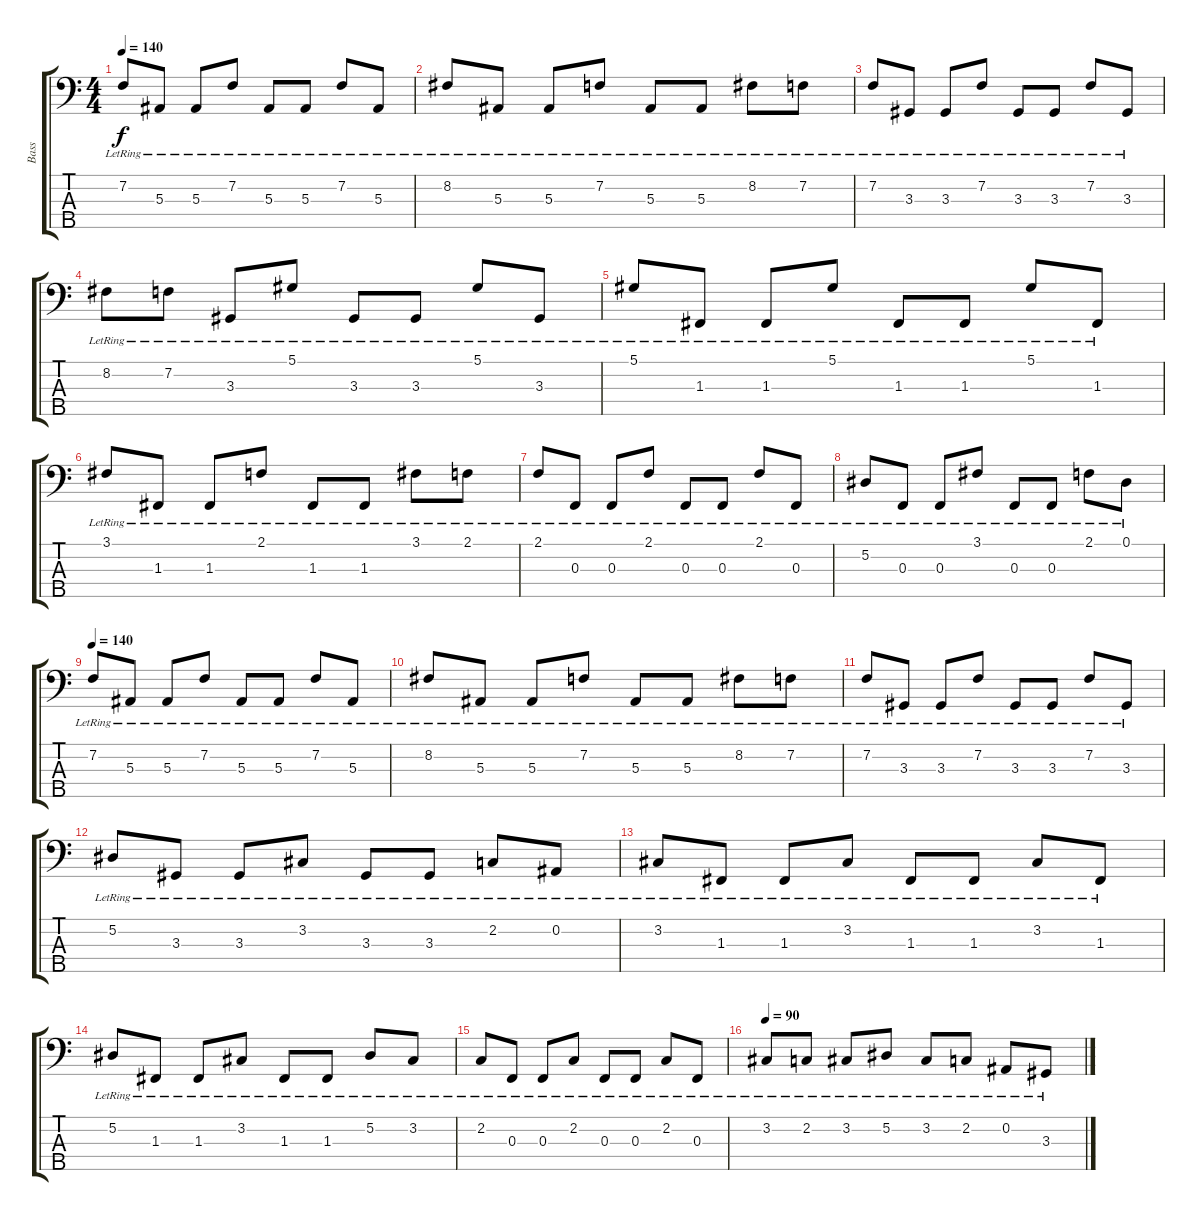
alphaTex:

\track ("Bass" "Bass") {instrument electricbassfinger}
\staff {score tabs}
\tuning (Eb2 Bb1 F1 C1 G0) {hide}
\ts (4 4)
\tempo 140
\clef f4
\ks c
7.2{lr}.8{dy f} 5.3{lr}.8 5.3{lr}.8 7.2{lr}.8 5.3{lr}.8 5.3{lr}.8 7.2{lr}.8 5.3{lr}.8 |
8.2{lr}.8 5.3{lr}.8 5.3{lr}.8 7.2{lr}.8 5.3{lr}.8 5.3{lr}.8 8.2{lr}.8 7.2{lr}.8 |
7.2{lr}.8 3.3{lr}.8 3.3{lr}.8 7.2{lr}.8 3.3{lr}.8 3.3{lr}.8 7.2{lr}.8 3.3{lr}.8 |
8.2{lr}.8 7.2{lr}.8 3.3{lr}.8 5.1{lr}.8 3.3{lr}.8 3.3{lr}.8 5.1{lr}.8 3.3{lr}.8 |
5.1{lr}.8 1.3{lr}.8 1.3{lr}.8 5.1{lr}.8 1.3{lr}.8 1.3{lr}.8 5.1{lr}.8 1.3{lr}.8 |
3.1{lr}.8 1.3{lr}.8 1.3{lr}.8 2.1{lr}.8 1.3{lr}.8 1.3{lr}.8 3.1{lr}.8 2.1{lr}.8 |
2.1{lr}.8 0.3{lr}.8 0.3{lr}.8 2.1{lr}.8 0.3{lr}.8 0.3{lr}.8 2.1{lr}.8 0.3{lr}.8 |
5.2{lr}.8 0.3{lr}.8 0.3{lr}.8 3.1{lr}.8 0.3{lr}.8 0.3{lr}.8 2.1{lr}.8 0.1{lr}.8 |
\tempo 140
7.2{lr}.8 5.3{lr}.8 5.3{lr}.8 7.2{lr}.8 5.3{lr}.8 5.3{lr}.8 7.2{lr}.8 5.3{lr}.8 |
8.2{lr}.8 5.3{lr}.8 5.3{lr}.8 7.2{lr}.8 5.3{lr}.8 5.3{lr}.8 8.2{lr}.8 7.2{lr}.8 |
7.2{lr}.8 3.3{lr}.8 3.3{lr}.8 7.2{lr}.8 3.3{lr}.8 3.3{lr}.8 7.2{lr}.8 3.3{lr}.8 |
5.2{lr}.8 3.3{lr}.8 3.3{lr}.8 3.2{lr}.8 3.3{lr}.8 3.3{lr}.8 2.2{lr}.8 0.2{lr}.8 |
3.2{lr}.8 1.3{lr}.8 1.3{lr}.8 3.2{lr}.8 1.3{lr}.8 1.3{lr}.8 3.2{lr}.8 1.3{lr}.8 |
5.2{lr}.8 1.3{lr}.8 1.3{lr}.8 3.2{lr}.8 1.3{lr}.8 1.3{lr}.8 5.2{lr}.8 3.2{lr}.8 |
2.2{lr}.8 0.3{lr}.8 0.3{lr}.8 2.2{lr}.8 0.3{lr}.8 0.3{lr}.8 2.2{lr}.8 0.3{lr}.8 |
\tempo 90
3.2{lr}.8 2.2{lr}.8 3.2{lr}.8 5.2{lr}.8 3.2{lr}.8 2.2{lr}.8 0.2{lr}.8 3.3{lr}.8
